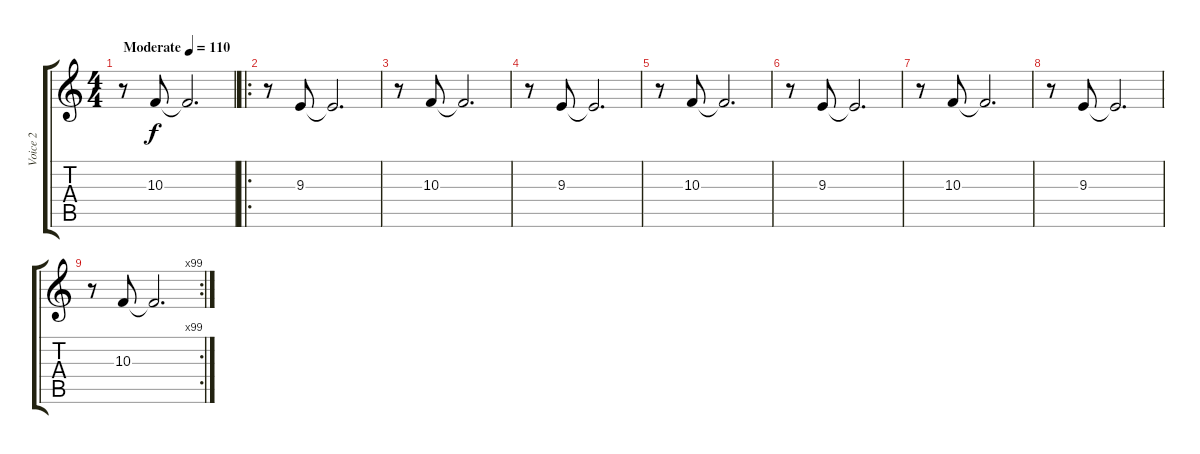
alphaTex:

\track ("Voice 2" "Voice 2") {instrument choiraahs}
\staff {score tabs}
\tuning (E4 B3 G3 D3 A2 E2) {hide}
\ts (4 4)
\tempo (110 "Moderate")
\clef g2
\ks c
r.8{dy f instrument choiraahs} 10.3.8 10.3{t}.2{d} |
\ro
r.8 9.3.8 9.3{t}.2{d} |
r.8 10.3.8 10.3{t}.2{d} |
r.8 9.3.8 9.3{t}.2{d} |
r.8 10.3.8 10.3{t}.2{d} |
r.8 9.3.8 9.3{t}.2{d} |
r.8 10.3.8 10.3{t}.2{d} |
r.8 9.3.8 9.3{t}.2{d} |
\rc 99
r.8 10.3.8 10.3{t}.2{d}
